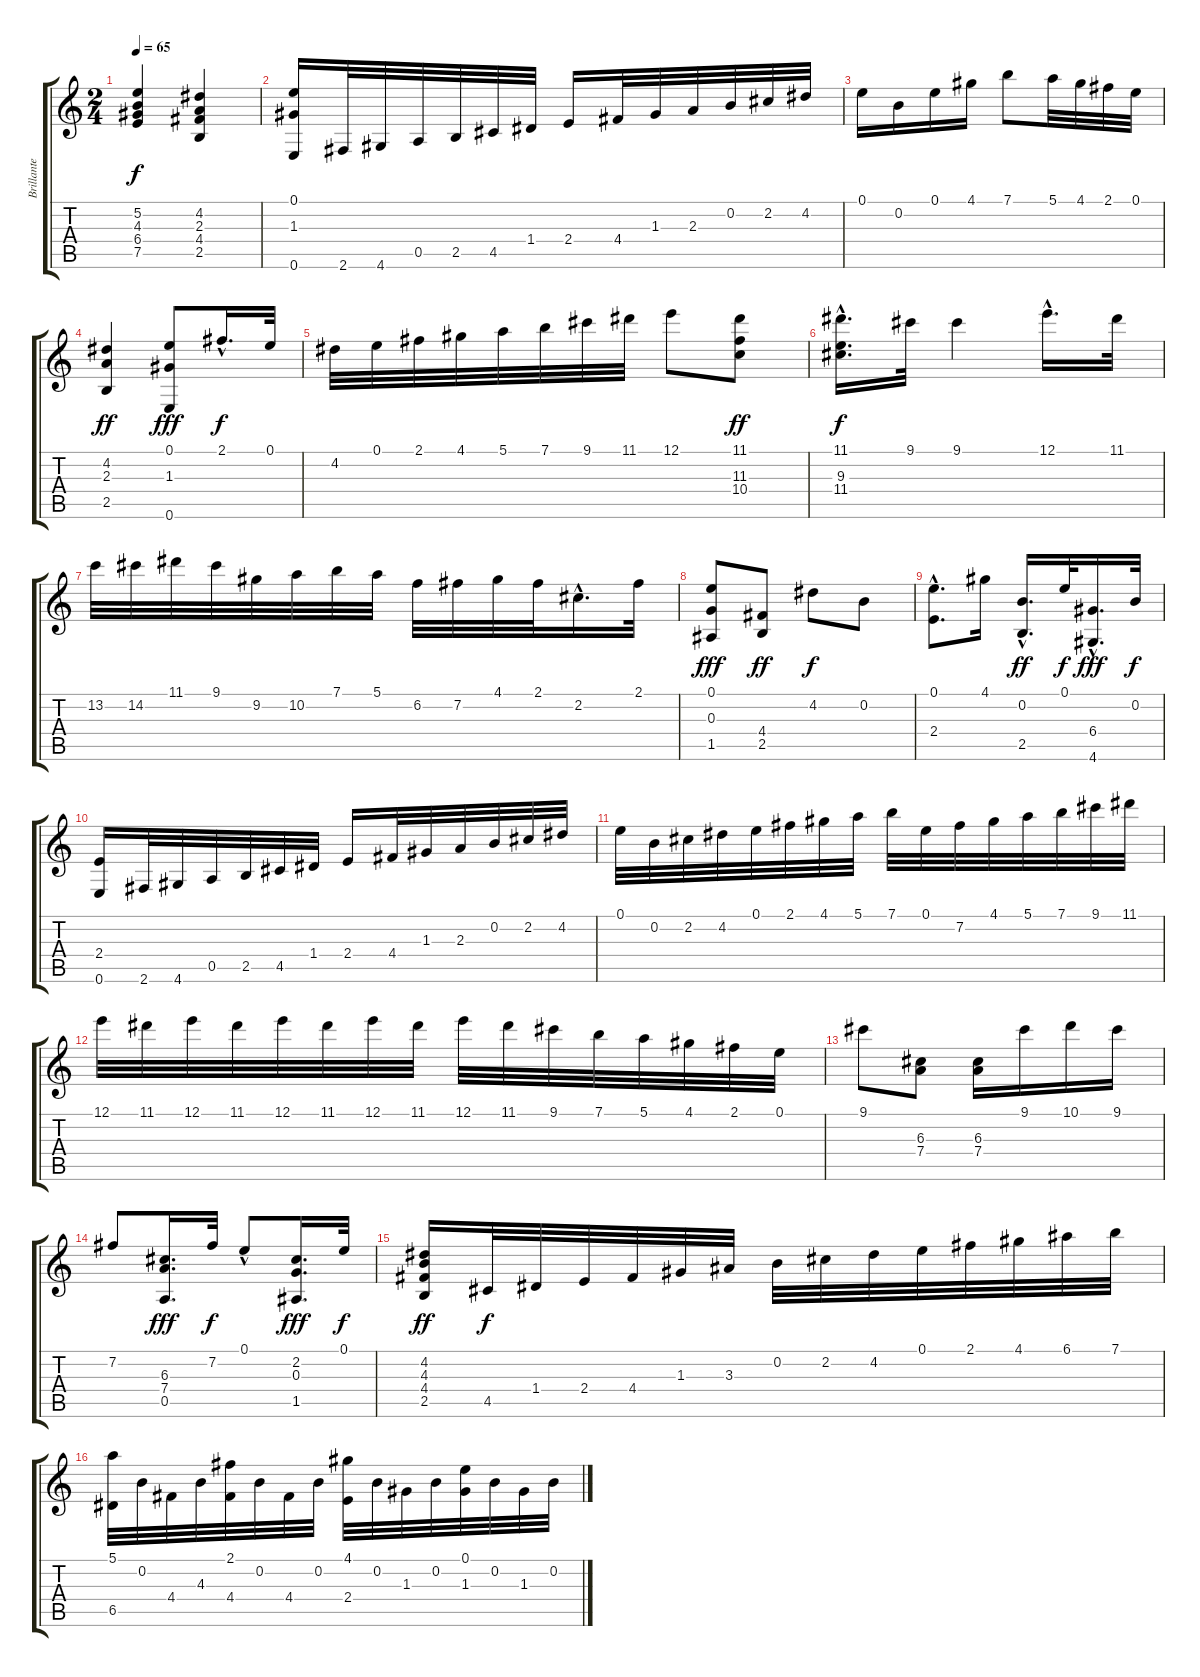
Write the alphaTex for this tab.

\track ("Brillante" "Brillante") {instrument acousticguitarnylon}
\staff {score tabs}
\tuning (E4 B3 G3 D3 A2 E2) {hide}
\ts (2 4)
\tempo 65
\clef g2
\ks c
(5.2 4.3 6.4 7.5).4{dy f instrument acousticguitarnylon} (4.2 2.3 4.4 2.5).4 |
(0.1 1.3 0.6).16 2.6.32 4.6.32 0.5.32 2.5.32 4.5.32 1.4.32 2.4.16 4.4.32 1.3.32 2.3.32 0.2.32 2.2.32 4.2.32 |
0.1.16 0.2.16 0.1.16 4.1.16 7.1.8 5.1.32 4.1.32 2.1.32 0.1.32 |
(4.2 2.3 2.5).4{dy ff} (0.1 1.3 0.6).8{dy fff} 2.1{hac}.16{d dy f} 0.1.32 |
4.2.32 0.1.32 2.1.32 4.1.32 5.1.32 7.1.32 9.1.32 11.1.32 12.1.8 (11.1 11.3 10.4).8{dy ff} |
(11.1{hac} 9.3 11.4).16{d dy f} 9.1.32 9.1.4 12.1{hac}.16{d} 11.1.32 |
13.2.32 14.2.32 11.1.32 9.1.32 9.2.32 10.2.32 7.1.32 5.1.32 6.2.32 7.2.32 4.1.32 2.1.32 2.2{hac}.16{d} 2.1.32 |
(0.1 0.3 1.5).8{dy fff} (4.4 2.5).8{dy ff} 4.2.8{dy f} 0.2.8 |
(0.1{hac} 2.4).8{d} 4.1.16 (0.2{hac} 2.5).16{d dy ff} 0.1.32{dy f} (6.4{hac} 4.6).16{d dy fff} 0.2.32{dy f} |
(2.4 0.6).16 2.6.32 4.6.32 0.5.32 2.5.32 4.5.32 1.4.32 2.4.16 4.4.32 1.3.32 2.3.32 0.2.32 2.2.32 4.2.32 |
0.1.32 0.2.32 2.2.32 4.2.32 0.1.32 2.1.32 4.1.32 5.1.32 7.1.32 0.1.32 7.2.32 4.1.32 5.1.32 7.1.32 9.1.32 11.1.32 |
12.1.32 11.1.32 12.1.32 11.1.32 12.1.32 11.1.32 12.1.32 11.1.32 12.1.32 11.1.32 9.1.32 7.1.32 5.1.32 4.1.32 2.1.32 0.1.32 |
9.1.8 (6.3 7.4).8 (6.3 7.4).16 9.1.16 10.1.16 9.1.16 |
7.2.8 (6.3 7.4 0.5).16{d dy fff} 7.2.32{dy f} 0.1{hac}.8 (2.2 0.3 1.5).16{d dy fff} 0.1.32{dy f} |
(4.2 4.3 4.4 2.5).16{dy ff} 4.5.32{dy f} 1.4.32 2.4.32 4.4.32 1.3.32 3.3.32 0.2.32 2.2.32 4.2.32 0.1.32 2.1.32 4.1.32 6.1.32 7.1.32 |
(5.1 6.5).32 0.2.32 4.4.32 4.3.32 (2.1 4.4).32 0.2.32 4.4.32 0.2.32 (4.1 2.4).32 0.2.32 1.3.32 0.2.32 (0.1 1.3).32 0.2.32 1.3.32 0.2.32
